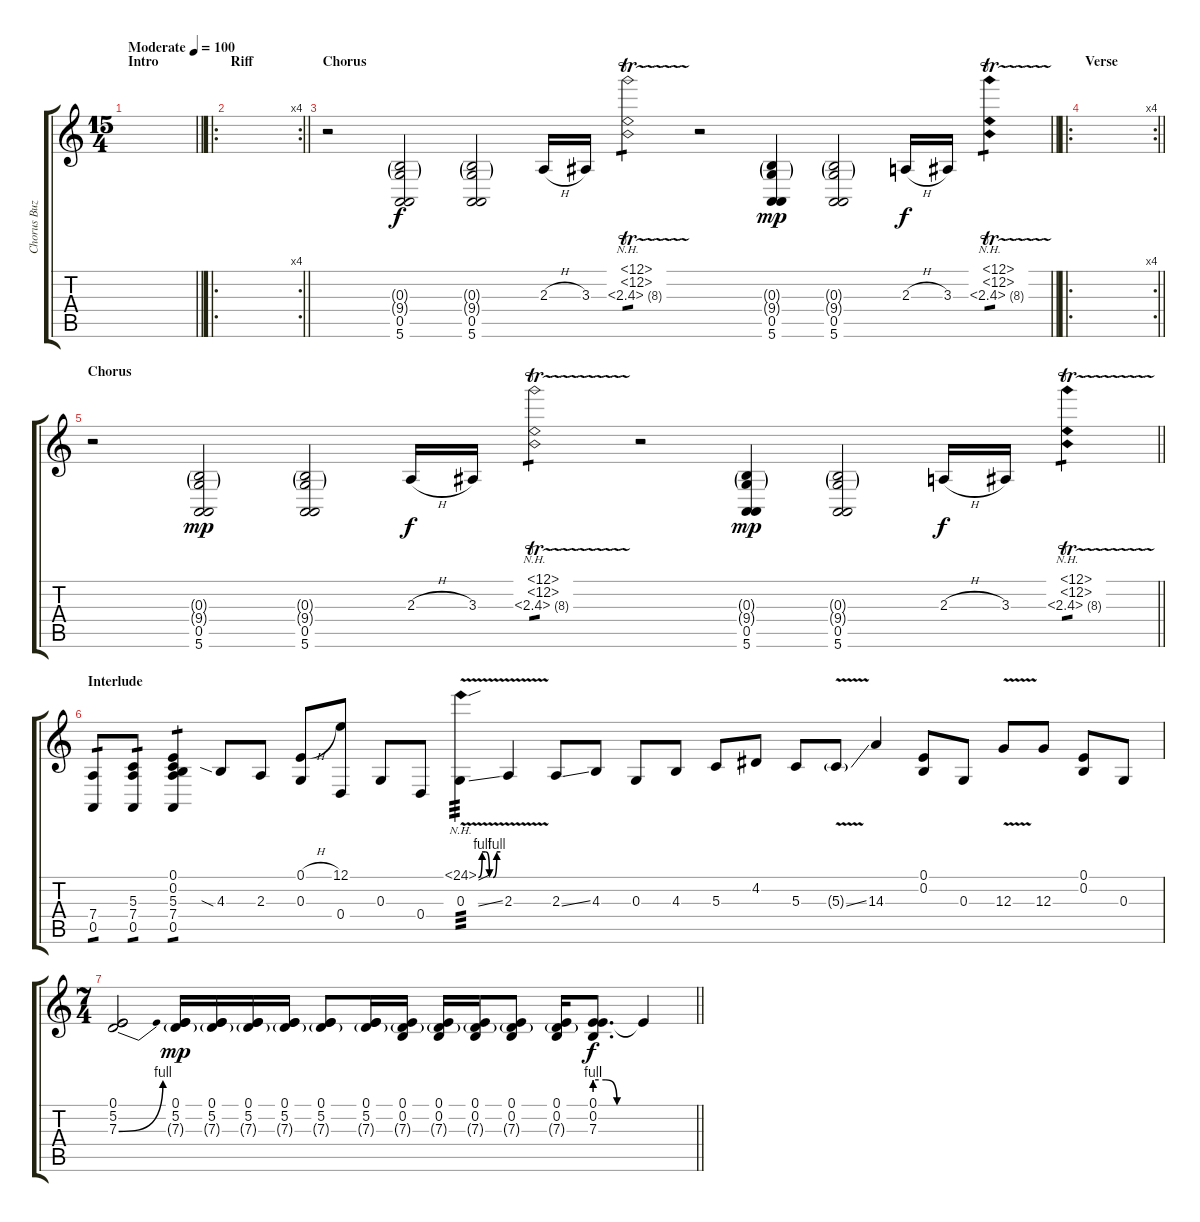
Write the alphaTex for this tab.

\track ("Chorus Buzz" "Chorus Buz") {instrument lead2sawtooth}
\staff {score tabs}
\tuning (E4 B3 G3 D3 A2 E2) {hide}
\ts (15 4)
\section ("" "Intro")
\tempo (100 "Moderate")
\clef g2
\barLineRight lightlight
\ks c
|
\ro
\rc 4
\section ("" "Riff")
\barLineRight lightlight
|
\section ("" "Chorus")
\barLineRight lightlight
r.2 (0.3{g} 9.4{g} 0.5 5.6).2 (0.3{g} 9.4{g} 0.5 5.6).2 2.3{h}.16{dy f} 3.3.16 (0.1{nh} 0.2{nh} 2.3{nh tr (8 16)}).2{tp 1} r.2 (0.3{g} 9.4{g} 0.5 5.6).4{dy mp} (0.3{g} 9.4{g} 0.5 5.6).2 2.3{h}.16{dy f} 3.3.16 (0.1{nh} 0.2{nh} 2.3{nh tr (8 16)}).4{tp 1} |
\ro
\rc 4
\section ("" "Verse")
\barLineRight lightlight
|
\section ("" "Chorus")
\barLineRight lightlight
r.2 (0.3{g} 9.4{g} 0.5 5.6).2{dy mp} (0.3{g} 9.4{g} 0.5 5.6).2 2.3{h}.16{dy f} 3.3.16 (0.1{nh} 0.2{nh} 2.3{nh tr (8 16)}).2{tp 1} r.2 (0.3{g} 9.4{g} 0.5 5.6).4{dy mp} (0.3{g} 9.4{g} 0.5 5.6).2 2.3{h}.16{dy f} 3.3.16 (0.1{nh} 0.2{nh} 2.3{nh tr (8 16)}).4{tp 1} |
\section ("" "Interlude")
(7.4 0.5).8{tp 1} (5.3 7.4 0.5).8{tp 1} (0.1 0.2 5.3 7.4 0.5).4{tp 1} 4.3{sia}.8 2.3.8 (0.1{h} 0.3).8 (12.1 0.4).8 0.3.8 0.4.8 (24.1{be (custom 0 0 10 4 20 4 30 0 40 0 50 4 60 4) nh v sou} 0.3{ss}).4{tp 3} 2.3{v}.4 2.3{ss}.8 4.3.8 0.3.8 4.3.8 5.3.8 4.2.8 5.3.8 5.3{v ss g}.8 14.3.4 (0.1 0.2).8 0.3.8 12.3{v}.8 12.3.8 (0.1 0.2).8 0.3.8 |
\ts (7 4)
\barLineRight lightlight
(0.1 5.2 7.3{be (bend 0 0 60 4)}).2 (0.1 5.2 7.3{g}).16{dy mp} (0.1 5.2 7.3{g}).16 (0.1 5.2 7.3{g}).16 (0.1 5.2 7.3{g}).16 (0.1 5.2 7.3{g}).8 (0.1 5.2 7.3{g}).16 (0.1 0.2 7.3{g}).16 (0.1 0.2 7.3{g}).16 (0.1 0.2 7.3{g}).16 (0.1 0.2 7.3{g}).8 (0.1 0.2 7.3{g}).16 (0.1 0.2 7.3{be (custom 0 4 15 4 30 0 60 0)}).8{d dy f} 0.1{t}.4
